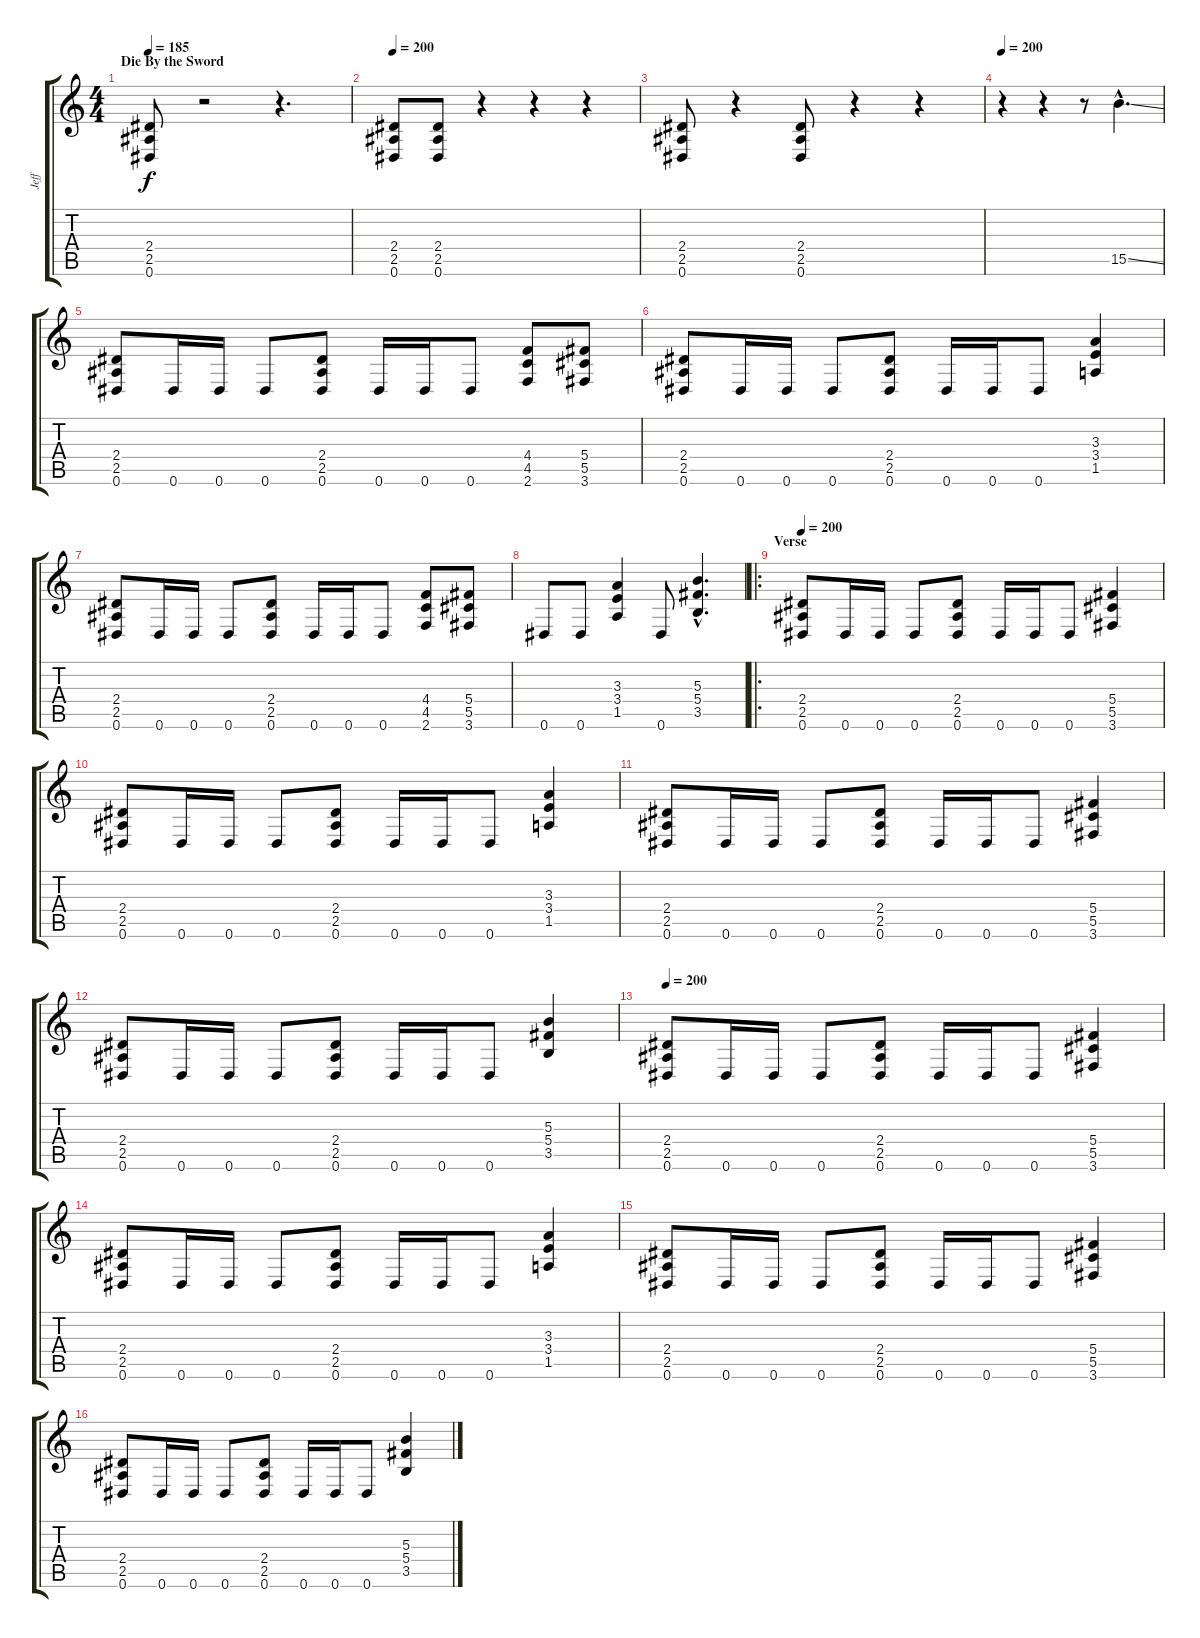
\track ("Jeff" "Jeff") {instrument distortionguitar}
\staff {score tabs}
\tuning (Eb4 Bb3 Gb3 Db3 Ab2 Eb2) {hide}
\ts (4 4)
\section ("" "Die By the Sword")
\tempo 185
\tempo 200
\tempo 185
\clef g2
\ks c
(2.4 2.5 0.6).8{dy f instrument distortionguitar} r.2 r.4{d} |
\tempo 200
(2.4 2.5 0.6).8 (2.4 2.5 0.6).8 r.4 r.4 r.4 |
(2.4 2.5 0.6).8 r.4 (2.4 2.5 0.6).8 r.4 r.4 |
\tempo 200
r.4 r.4 r.8 15.5{ss hac}.4{d} |
(2.4 2.5 0.6).8 0.6.16 0.6.16 0.6.8 (2.4 2.5 0.6).8 0.6.16 0.6.16 0.6.8 (4.4 4.5 2.6).8 (5.4 5.5 3.6).8 |
(2.4 2.5 0.6).8 0.6.16 0.6.16 0.6.8 (2.4 2.5 0.6).8 0.6.16 0.6.16 0.6.8 (3.3 3.4 1.5).4 |
(2.4 2.5 0.6).8 0.6.16 0.6.16 0.6.8 (2.4 2.5 0.6).8 0.6.16 0.6.16 0.6.8 (4.4 4.5 2.6).8 (5.4 5.5 3.6).8 |
0.6.8 0.6.8 (3.3 3.4 1.5).4 0.6.8 (5.3{hac} 5.4{hac} 3.5{hac}).4{d} |
\ro
\section ("" "Verse")
\tempo 200
(2.4 2.5 0.6).8 0.6.16 0.6.16 0.6.8 (2.4 2.5 0.6).8 0.6.16 0.6.16 0.6.8 (5.4 5.5 3.6).4 |
(2.4 2.5 0.6).8 0.6.16 0.6.16 0.6.8 (2.4 2.5 0.6).8 0.6.16 0.6.16 0.6.8 (3.3 3.4 1.5).4 |
(2.4 2.5 0.6).8 0.6.16 0.6.16 0.6.8 (2.4 2.5 0.6).8 0.6.16 0.6.16 0.6.8 (5.4 5.5 3.6).4 |
(2.4 2.5 0.6).8 0.6.16 0.6.16 0.6.8 (2.4 2.5 0.6).8 0.6.16 0.6.16 0.6.8 (5.3 5.4 3.5).4 |
\tempo 200
(2.4 2.5 0.6).8 0.6.16 0.6.16 0.6.8 (2.4 2.5 0.6).8 0.6.16 0.6.16 0.6.8 (5.4 5.5 3.6).4 |
(2.4 2.5 0.6).8 0.6.16 0.6.16 0.6.8 (2.4 2.5 0.6).8 0.6.16 0.6.16 0.6.8 (3.3 3.4 1.5).4 |
(2.4 2.5 0.6).8 0.6.16 0.6.16 0.6.8 (2.4 2.5 0.6).8 0.6.16 0.6.16 0.6.8 (5.4 5.5 3.6).4 |
(2.4 2.5 0.6).8 0.6.16 0.6.16 0.6.8 (2.4 2.5 0.6).8 0.6.16 0.6.16 0.6.8 (5.3 5.4 3.5).4
